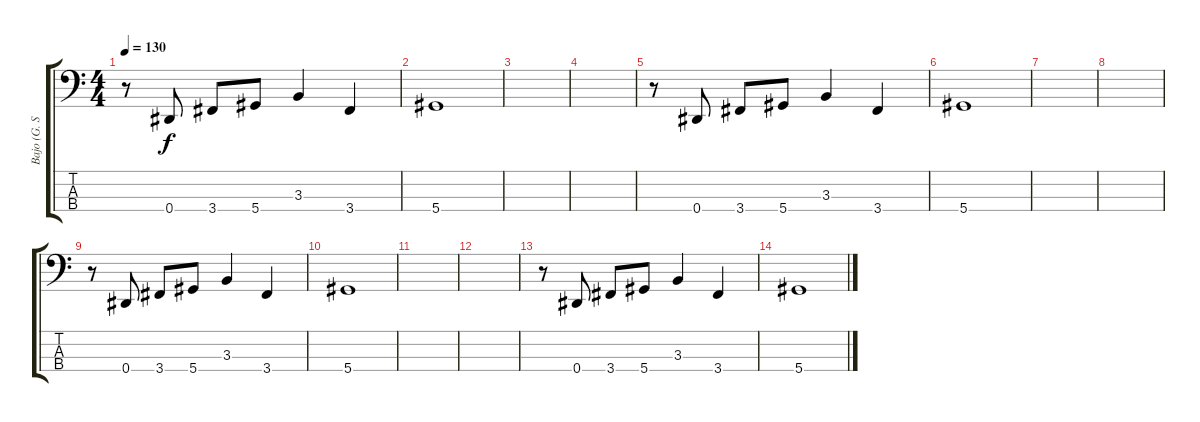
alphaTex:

\track ("Bajo (G. Sánchez)" "Bajo (G. S") {instrument electricbassfinger}
\staff {score tabs}
\tuning (Gb2 Db2 Ab1 Eb1) {hide}
\ts (4 4)
\tempo 130
\clef f4
\ks c
r.8{dy f} 0.4.8 3.4.8 5.4.8 3.3.4 3.4.4 |
5.4.1 |
|
|
r.8 0.4.8 3.4.8 5.4.8 3.3.4 3.4.4 |
5.4.1 |
|
|
r.8 0.4.8 3.4.8 5.4.8 3.3.4 3.4.4 |
5.4.1 |
|
|
r.8 0.4.8 3.4.8 5.4.8 3.3.4 3.4.4 |
5.4.1
